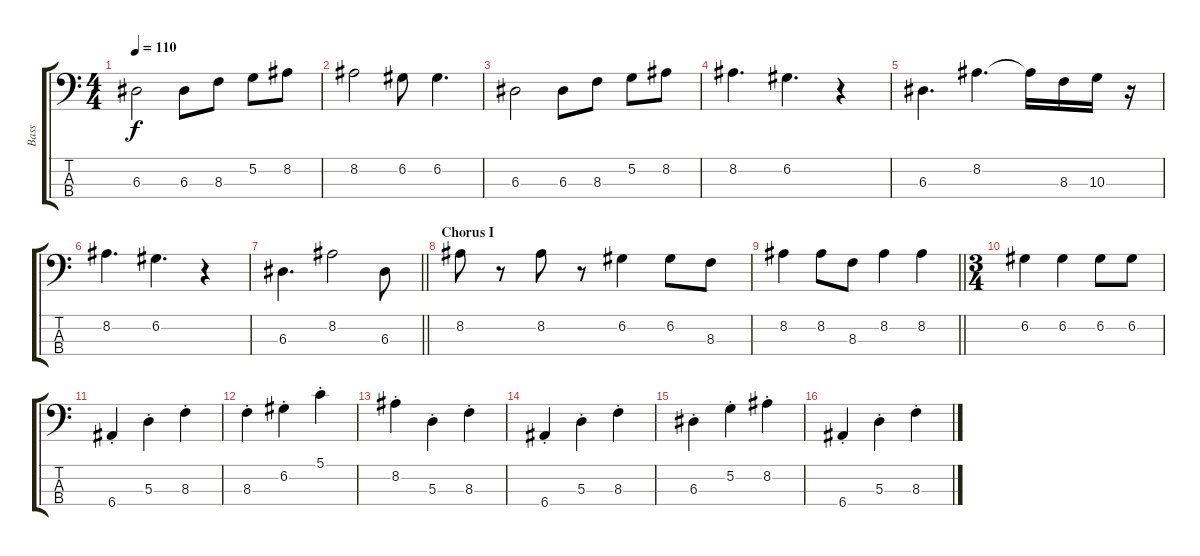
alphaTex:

\track ("Bass" "Bass") {instrument electricbassfinger}
\staff {score tabs}
\tuning (G2 D2 A1 E1) {hide}
\ts (4 4)
\tempo 110
\clef f4
\ks c
6.3.2{dy f} 6.3.8 8.3.8 5.2.8 8.2.8 |
8.2.2 6.2.8 6.2.4{d} |
6.3.2 6.3.8 8.3.8 5.2.8 8.2.8 |
8.2.4{d} 6.2.4{d} r.4 |
6.3.4{d} 8.2.4{d} 8.2{t}.16 8.3.16 10.3.16 r.16 |
8.2.4{d} 6.2.4{d} r.4 |
\barLineRight lightlight
6.3.4{d} 8.2.2 6.3.8 |
\section ("" "Chorus I")
8.2.8 r.8 8.2.8 r.8 6.2.4 6.2.8 8.3.8 |
\barLineRight lightlight
8.2.4 8.2.8 8.3.8 8.2.4 8.2.4 |
\ts (3 4)
6.2.4 6.2.4 6.2.8 6.2.8 |
6.4{st}.4 5.3{st}.4 8.3{st}.4 |
8.3{st}.4 6.2{st}.4 5.1{st}.4 |
8.2{st}.4 5.3{st}.4 8.3{st}.4 |
6.4{st}.4 5.3{st}.4 8.3{st}.4 |
6.3{st}.4 5.2{st}.4 8.2{st}.4 |
6.4{st}.4 5.3{st}.4 8.3{st}.4
